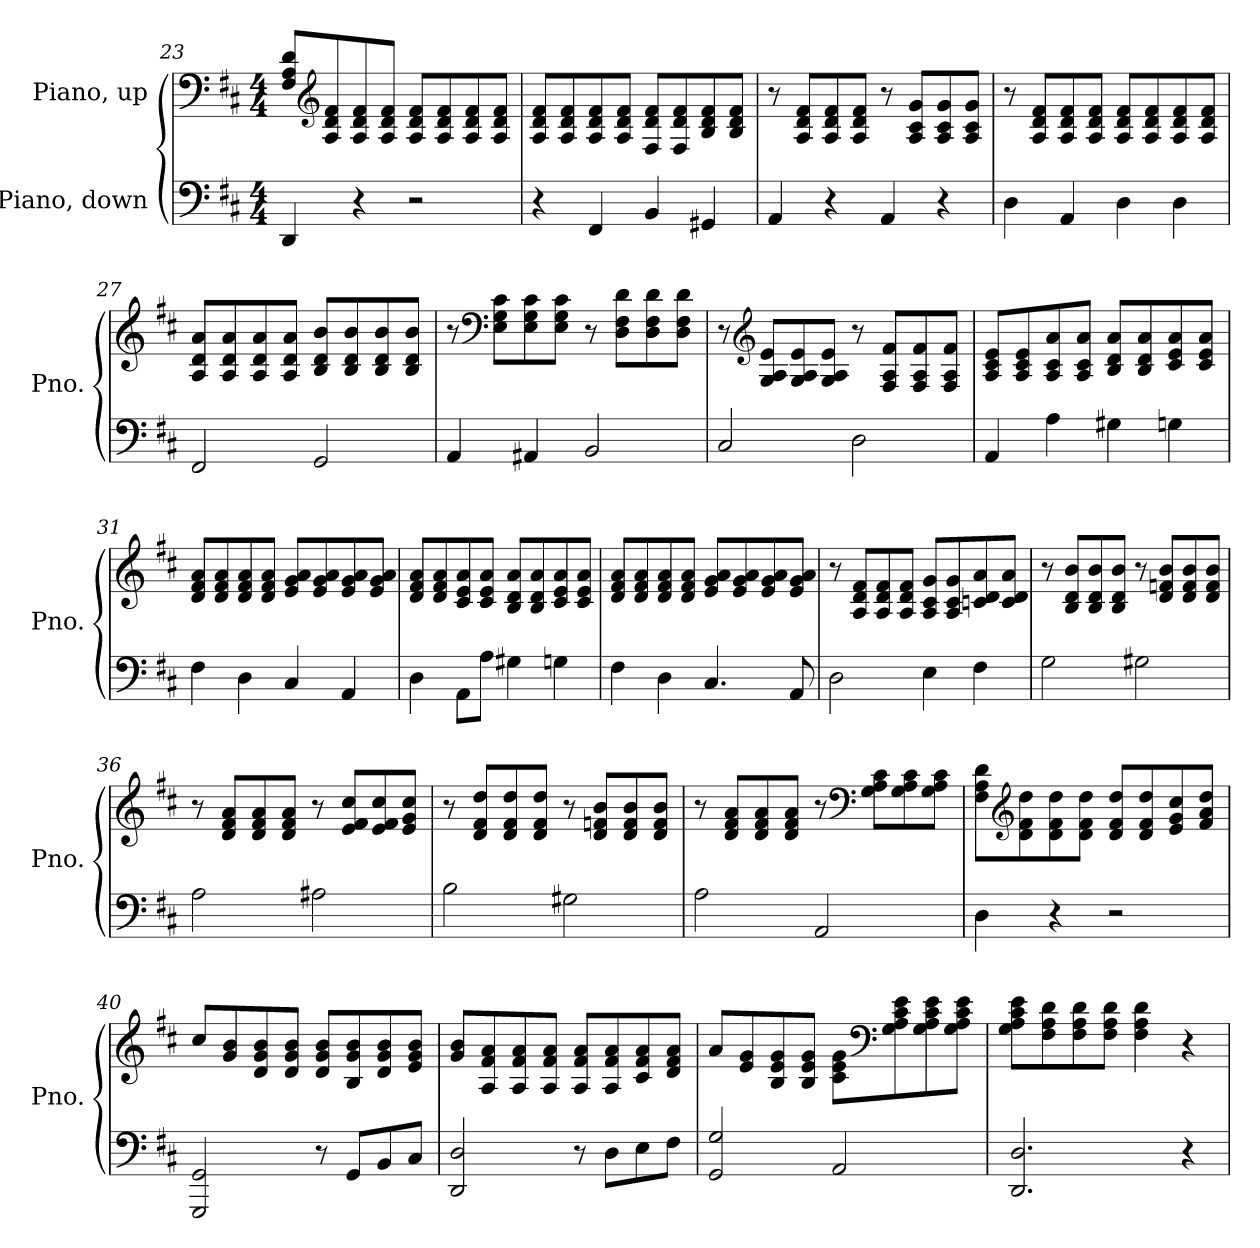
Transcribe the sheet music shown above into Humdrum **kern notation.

**kern	**kern
*part2	*part1
*staff2	*staff1
*I"Piano, down	*I"Piano, up
*I'Pno.	*I'Pno.
!!LO:LB:g=z
*clefF4	*clefF4
*k[f#c#]	*k[f#c#]
*M4/4	*M4/4
=23	=23
4DD/	8F#/ 8A/ 8d/L
*	*clefG2
.	8A/ 8d/ 8f#/
4r	8A/ 8d/ 8f#/
.	8A/ 8d/ 8f#/J
2r	8A/ 8d/ 8f#/L
.	8A/ 8d/ 8f#/
.	8A/ 8d/ 8f#/
.	8A/ 8d/ 8f#/J
=24	=24
4r	8A/ 8d/ 8f#/L
.	8A/ 8d/ 8f#/
4FF#/	8A/ 8d/ 8f#/
.	8A/ 8d/ 8f#/J
4BB/	8F#/ 8d/ 8f#/L
.	8F#/ 8d/ 8f#/
4GG#X/	8B/ 8d/ 8f#/
.	8B/ 8d/ 8f#/J
=25	=25
4AA/	8r
.	8A/ 8d/ 8f#/L
4r	8A/ 8d/ 8f#/
.	8A/ 8d/ 8f#/J
4AA/	8r
.	8A/ 8c#/ 8g/L
4r	8A/ 8c#/ 8g/
.	8A/ 8c#/ 8g/J
!!LO:LB:g=z
=26	=26
4D\	8r
.	8A/ 8d/ 8f#/L
4AA/	8A/ 8d/ 8f#/
.	8A/ 8d/ 8f#/J
4D\	8A/ 8d/ 8f#/L
.	8A/ 8d/ 8f#/
4D\	8A/ 8d/ 8f#/
.	8A/ 8d/ 8f#/J
=27	=27
2FF#/	8A/ 8d/ 8a/L
.	8A/ 8d/ 8a/
.	8A/ 8d/ 8a/
.	8A/ 8d/ 8a/J
2GG/	8B/ 8d/ 8b/L
.	8B/ 8d/ 8b/
.	8B/ 8d/ 8b/
.	8B/ 8d/ 8b/J
=28	=28
4AA/	8r
*	*clefF4
.	8E\ 8G\ 8c#\L
4AA#X/	8E\ 8G\ 8c#\
.	8E\ 8G\ 8c#\J
2BB/	8r
.	8D\ 8F#\ 8d\L
.	8D\ 8F#\ 8d\
.	8D\ 8F#\ 8d\J
!!LO:LB:g=z
=29	=29
2C#/	8r
*	*clefG2
.	8G/ 8A/ 8e/L
.	8G/ 8A/ 8e/
.	8G/ 8A/ 8e/J
2D\	8r
.	8F#/ 8A/ 8f#/L
.	8F#/ 8A/ 8f#/
.	8F#/ 8A/ 8f#/J
=30	=30
4AA/	8A/ 8c#/ 8e/L
.	8A/ 8c#/ 8e/
4A\	8A/ 8c#/ 8a/
.	8A/ 8c#/ 8a/J
4G#X\	8B/ 8d/ 8a/L
.	8B/ 8d/ 8a/
4Gn\	8c#/ 8e/ 8a/
.	8c#/ 8e/ 8a/J
=31	=31
4F#\	8d/ 8f#/ 8a/L
.	8d/ 8f#/ 8a/
4D\	8d/ 8f#/ 8a/
.	8d/ 8f#/ 8a/J
4C#/	8e/ 8g/ 8a/L
.	8e/ 8g/ 8a/
4AA/	8e/ 8g/ 8a/
.	8e/ 8g/ 8a/J
!!LO:LB:g=z
=32	=32
4D\	8d/ 8f#/ 8a/L
.	8d/ 8f#/ 8a/
8AA\L	8c#/ 8e/ 8a/
8A\J	8c#/ 8e/ 8a/J
4G#X\	8B/ 8d/ 8a/L
.	8B/ 8d/ 8a/
4Gn\	8c#/ 8e/ 8a/
.	8c#/ 8e/ 8a/J
=33	=33
4F#\	8d/ 8f#/ 8a/L
.	8d/ 8f#/ 8a/
4D\	8d/ 8f#/ 8a/
.	8d/ 8f#/ 8a/J
4.C#/	8e/ 8g/ 8a/L
.	8e/ 8g/ 8a/
.	8e/ 8g/ 8a/
8AA/	8e/ 8g/ 8a/J
=34	=34
2D\	8r
.	8A/ 8d/ 8f#/L
.	8A/ 8d/ 8f#/
.	8A/ 8d/ 8f#/J
4E\	8A/ 8c#/ 8g/L
.	8A/ 8c#/ 8g/
4F#\	8cn/ 8d/ 8a/
.	8c/ 8d/ 8a/J
!!LO:LB:g=z
=35	=35
2G\	8r
.	8B/ 8d/ 8b/L
.	8B/ 8d/ 8b/
.	8B/ 8d/ 8b/J
2G#X\	8r
.	8d/ 8fn/ 8b/L
.	8d/ 8f/ 8b/
.	8d/ 8f/ 8b/J
=36	=36
2A\	8r
.	8d/ 8f#/ 8a/L
.	8d/ 8f#/ 8a/
.	8d/ 8f#/ 8a/J
2A#X\	8r
.	8e/ 8f#/ 8cc#/L
.	8e/ 8f#/ 8cc#/
.	8e/ 8g/ 8cc#/J
=37	=37
2B\	8r
.	8d/ 8f#/ 8dd/L
.	8d/ 8f#/ 8dd/
.	8d/ 8f#/ 8dd/J
2G#X\	8r
.	8d/ 8fn/ 8b/L
.	8d/ 8f/ 8b/
.	8d/ 8f/ 8b/J
=38	=38
2A\	8r
.	8d/ 8f#/ 8a/L
.	8d/ 8f#/ 8a/
.	8d/ 8f#/ 8a/J
2AA/	8r
*	*clefF4
.	8G\ 8A\ 8c#\L
.	8G\ 8A\ 8c#\
.	8G\ 8A\ 8c#\J
!!LO:PB:g=z
=39	=39
4D\	8F#\ 8A\ 8d\L
*	*clefG2
.	8d\ 8f#\ 8dd\
4r	8d\ 8f#\ 8dd\
.	8d\ 8f#\ 8dd\J
2r	8d/ 8f#/ 8dd/L
.	8d/ 8f#/ 8dd/
.	8e/ 8g/ 8cc#/
.	8f#/ 8a/ 8dd/J
=40	=40
2GGG/ 2GG/	8cc#/L
.	8g/ 8b/
.	8d/ 8g/ 8b/
.	8d/ 8g/ 8b/J
8r	8d/ 8g/ 8b/L
8GG/L	8B/ 8g/ 8b/
8BB/	8d/ 8g/ 8b/
8C#/J	8e/ 8g/ 8b/J
=41	=41
2DD/ 2D/	8g/ 8b/L
.	8A/ 8f#/ 8a/
.	8A/ 8f#/ 8a/
.	8A/ 8f#/ 8a/J
8r	8A/ 8f#/ 8a/L
8D\L	8A/ 8f#/ 8a/
8E\	8c#/ 8f#/ 8a/
8F#\J	8d/ 8f#/ 8a/J
=42	=42
2GG/ 2G/	8a/L
.	8e/ 8g/
.	8B/ 8e/ 8g/
.	8B/ 8e/ 8g/J
2AA/	8c#\ 8e\ 8g\L
*	*clefF4
.	8G\ 8A\ 8c#\ 8e\
.	8G\ 8A\ 8c#\ 8e\
.	8G\ 8A\ 8c#\ 8e\J
!!LO:LB:g=z
=43	=43
2.DD/ 2.D/	8G\ 8A\ 8c#\ 8e\L
.	8F#\ 8A\ 8d\
.	8F#\ 8A\ 8d\
.	8F#\ 8A\ 8d\J
.	4F#\ 4A\ 4d\
4r	4r
=	=
*-	*-
